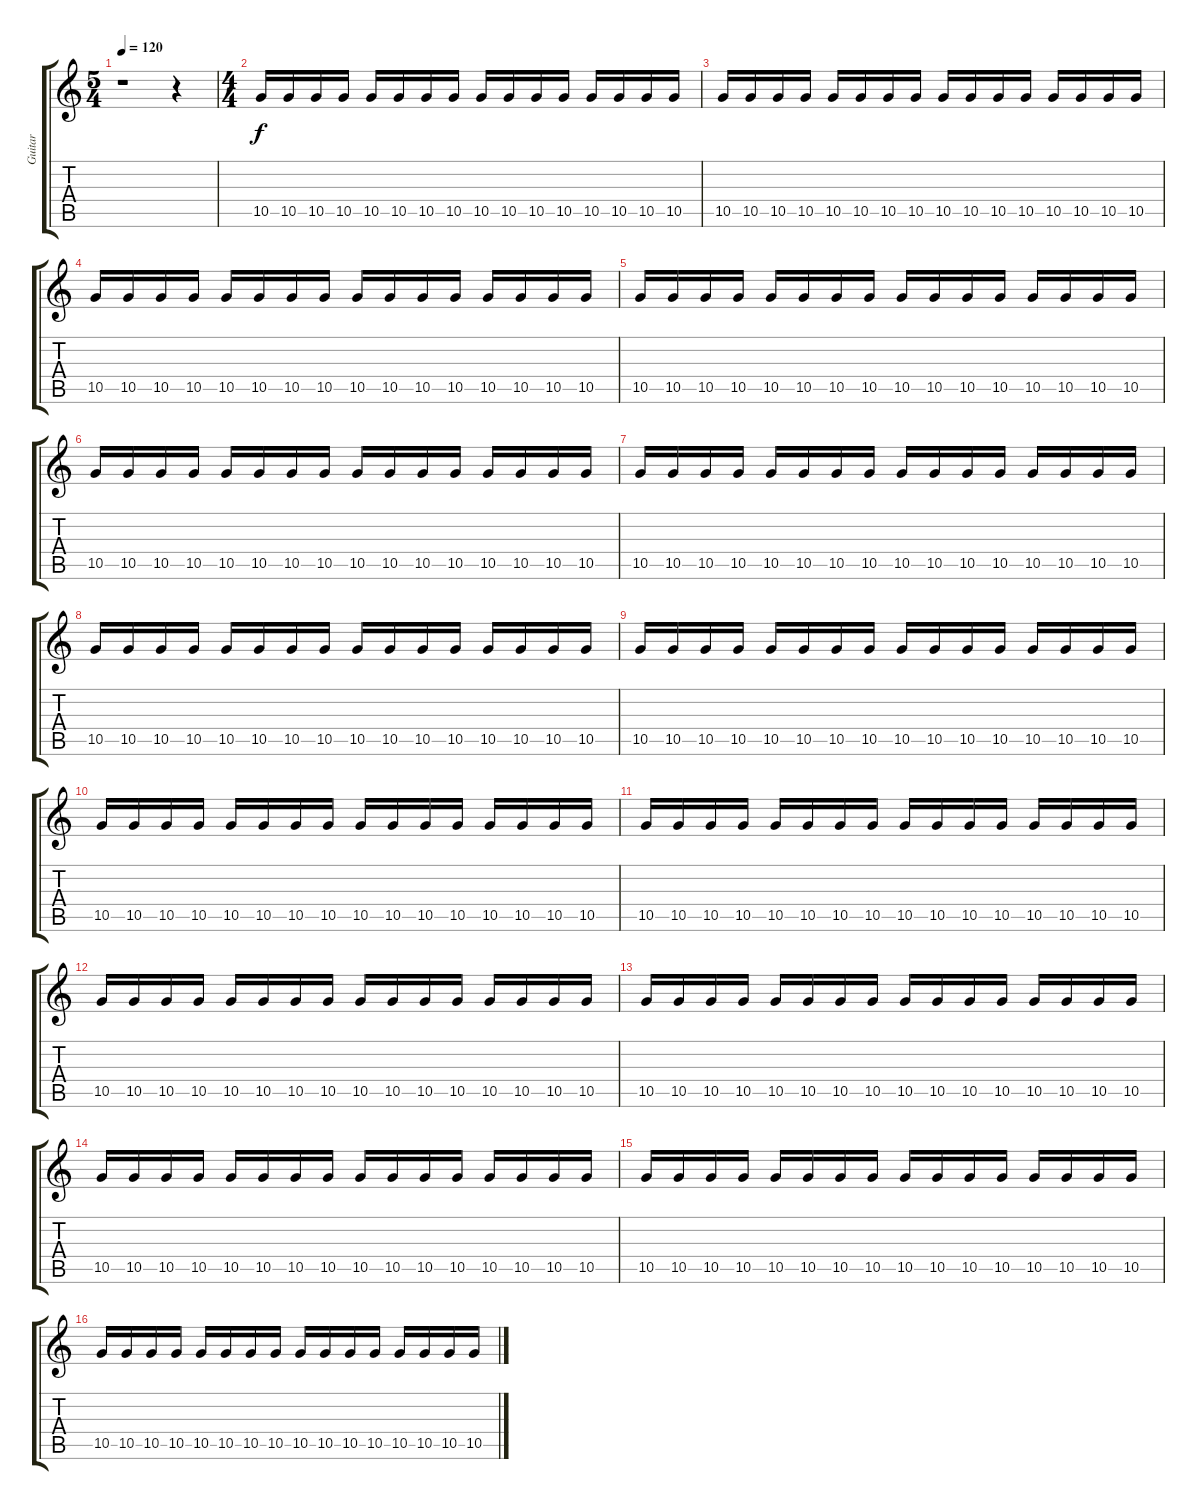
\track ("Guitar" "Guitar") {instrument electricguitarclean}
\staff {score tabs}
\tuning (E4 B3 G3 D3 A2 E2) {hide}
\ts (5 4)
\tempo 120
\clef g2
\ks c
r.1{dy f instrument electricguitarclean} r.4 |
\ts (4 4)
10.5.16{volume 9} 10.5.16 10.5.16 10.5.16 10.5.16 10.5.16 10.5.16 10.5.16 10.5.16 10.5.16 10.5.16 10.5.16 10.5.16 10.5.16 10.5.16 10.5.16 |
10.5.16 10.5.16 10.5.16 10.5.16 10.5.16 10.5.16 10.5.16 10.5.16 10.5.16 10.5.16 10.5.16 10.5.16 10.5.16 10.5.16 10.5.16 10.5.16 |
10.5.16 10.5.16 10.5.16 10.5.16 10.5.16 10.5.16 10.5.16 10.5.16 10.5.16 10.5.16 10.5.16 10.5.16 10.5.16 10.5.16 10.5.16 10.5.16 |
10.5.16 10.5.16 10.5.16 10.5.16 10.5.16 10.5.16 10.5.16 10.5.16 10.5.16 10.5.16 10.5.16 10.5.16 10.5.16 10.5.16 10.5.16 10.5.16 |
10.5.16 10.5.16 10.5.16 10.5.16 10.5.16 10.5.16 10.5.16 10.5.16 10.5.16 10.5.16 10.5.16 10.5.16 10.5.16 10.5.16 10.5.16 10.5.16 |
10.5.16 10.5.16 10.5.16 10.5.16 10.5.16 10.5.16 10.5.16 10.5.16 10.5.16 10.5.16 10.5.16 10.5.16 10.5.16 10.5.16 10.5.16 10.5.16 |
10.5.16 10.5.16 10.5.16 10.5.16 10.5.16 10.5.16 10.5.16 10.5.16 10.5.16 10.5.16 10.5.16 10.5.16 10.5.16 10.5.16 10.5.16 10.5.16 |
10.5.16 10.5.16 10.5.16 10.5.16 10.5.16 10.5.16 10.5.16 10.5.16 10.5.16 10.5.16 10.5.16 10.5.16 10.5.16 10.5.16 10.5.16 10.5.16 |
10.5.16 10.5.16 10.5.16 10.5.16 10.5.16 10.5.16 10.5.16 10.5.16 10.5.16 10.5.16 10.5.16 10.5.16 10.5.16 10.5.16 10.5.16 10.5.16 |
10.5.16 10.5.16 10.5.16 10.5.16 10.5.16 10.5.16 10.5.16 10.5.16 10.5.16 10.5.16 10.5.16 10.5.16 10.5.16 10.5.16 10.5.16 10.5.16 |
10.5.16 10.5.16 10.5.16 10.5.16 10.5.16 10.5.16 10.5.16 10.5.16 10.5.16 10.5.16 10.5.16 10.5.16 10.5.16 10.5.16 10.5.16 10.5.16 |
10.5.16 10.5.16 10.5.16 10.5.16 10.5.16 10.5.16 10.5.16 10.5.16 10.5.16 10.5.16 10.5.16 10.5.16 10.5.16 10.5.16 10.5.16 10.5.16 |
10.5.16 10.5.16 10.5.16 10.5.16 10.5.16 10.5.16 10.5.16 10.5.16 10.5.16 10.5.16 10.5.16 10.5.16 10.5.16 10.5.16 10.5.16 10.5.16 |
10.5.16 10.5.16 10.5.16 10.5.16 10.5.16 10.5.16 10.5.16 10.5.16 10.5.16 10.5.16 10.5.16 10.5.16 10.5.16 10.5.16 10.5.16 10.5.16 |
10.5.16 10.5.16 10.5.16 10.5.16 10.5.16 10.5.16 10.5.16 10.5.16 10.5.16 10.5.16 10.5.16 10.5.16 10.5.16 10.5.16 10.5.16 10.5.16
